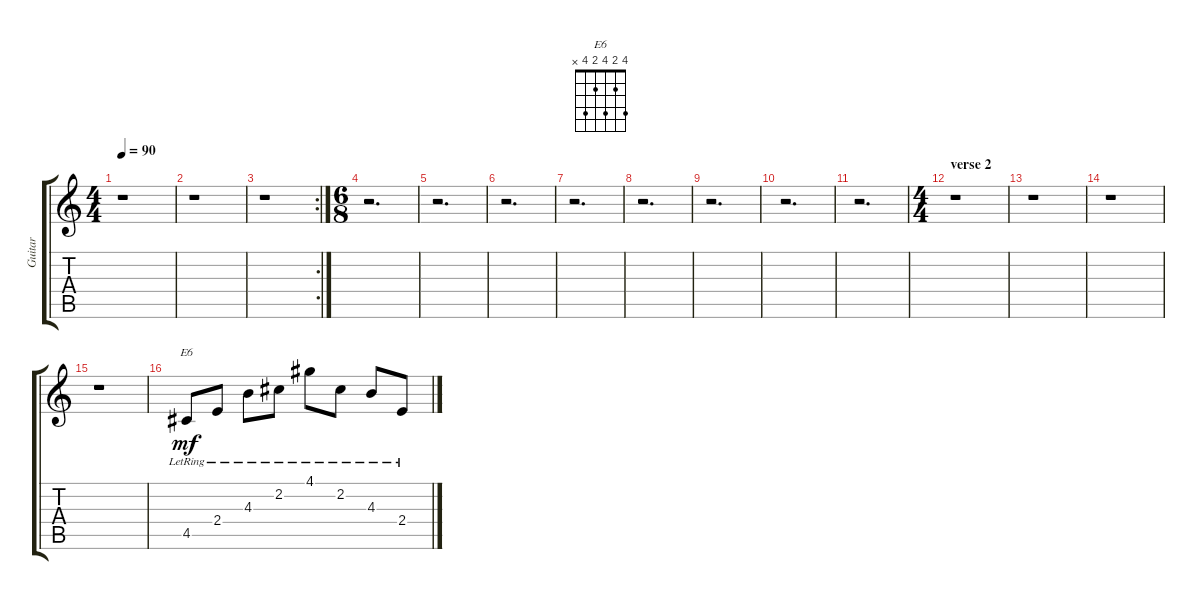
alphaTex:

\track ("Guitar" "Guitar") {instrument acousticguitarsteel}
\staff {score tabs}
\tuning (E4 B3 G3 D3 A2 E2) {hide}
\chord ("E6" 4 2 4 2 4 x)
\ts (4 4)
\tempo 90
\clef g2
\ks c
r.1{dy mf} |
r.1 |
\rc 2
r.1 |
\ts (6 8)
r.2{d} |
r.2{d} |
r.2{d} |
r.2{d} |
r.2{d} |
r.2{d} |
r.2{d} |
r.2{d} |
\ts (4 4)
\section ("" "verse 2")
r.1 |
r.1 |
r.1 |
r.1 |
4.5{lr}.8{ch "E6"} 2.4{lr}.8 4.3{lr}.8 2.2{lr}.8 4.1{lr}.8 2.2{lr}.8 4.3{lr}.8 2.4{lr}.8
